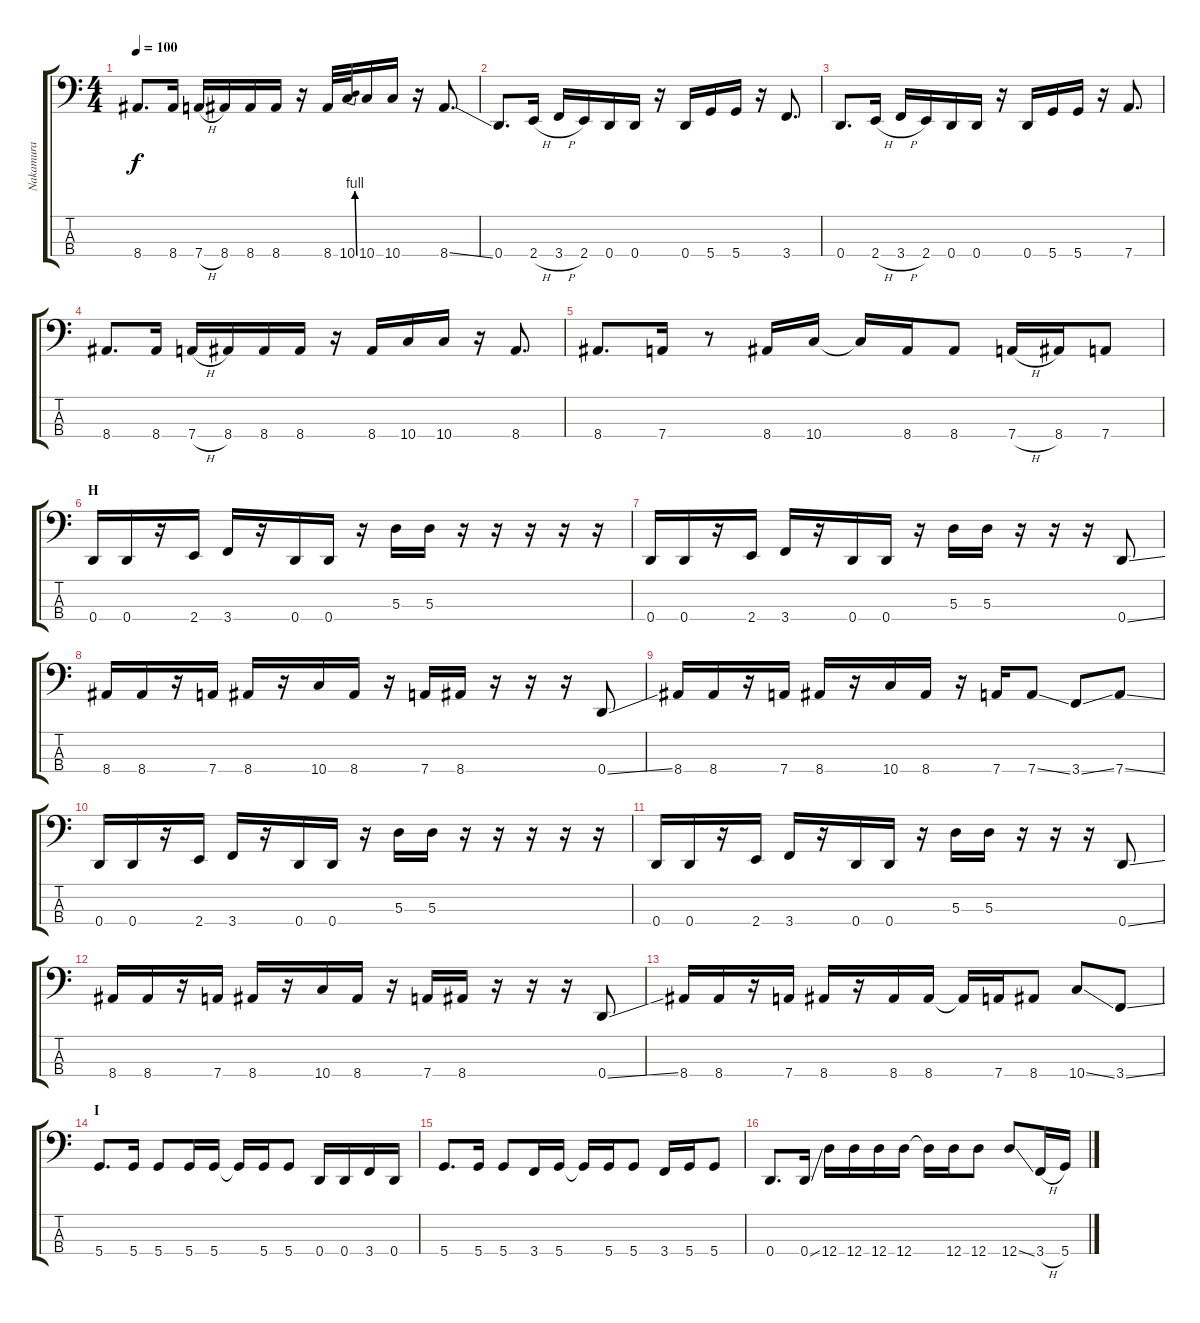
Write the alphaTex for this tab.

\track ("Nakamura" "Nakamura") {instrument electricbassfinger}
\staff {score tabs}
\tuning (G2 D2 A1 D1) {hide}
\ts (4 4)
\tempo 100
\clef f4
\ks c
8.4.8{d dy f} 8.4.16 7.4{h}.16 8.4.16 8.4.16 8.4.16 r.16 8.4.32 10.4{be (bend 0 0 60 4)}.32 10.4.16 10.4.16 r.16 8.4{ss}.8{d} |
0.4.8{d} 2.4{h}.16 3.4{h}.16 2.4.16 0.4.16 0.4.16 r.16 0.4.16 5.4.16 5.4.16 r.16 3.4.8{d} |
0.4.8{d} 2.4{h}.16 3.4{h}.16 2.4.16 0.4.16 0.4.16 r.16 0.4.16 5.4.16 5.4.16 r.16 7.4.8{d} |
8.4.8{d} 8.4.16 7.4{h}.16 8.4.16 8.4.16 8.4.16 r.16 8.4.16 10.4.16 10.4.16 r.16 8.4.8{d} |
8.4.8{d} 7.4.16 r.8 8.4.16 10.4.16 10.4{t}.16 8.4.16 8.4.8 7.4{h}.16 8.4.16 7.4.8 |
\section ("" "H")
0.4.16 0.4.16 r.16 2.4.16 3.4.16 r.16 0.4.16 0.4.16 r.16 5.3.16 5.3.16 r.16 r.16 r.16 r.16 r.16 |
0.4.16 0.4.16 r.16 2.4.16 3.4.16 r.16 0.4.16 0.4.16 r.16 5.3.16 5.3.16 r.16 r.16 r.16 0.4{ss}.8 |
8.4.16 8.4.16 r.16 7.4.16 8.4.16 r.16 10.4.16 8.4.16 r.16 7.4.16 8.4.16 r.16 r.16 r.16 0.4{ss}.8 |
8.4.16 8.4.16 r.16 7.4.16 8.4.16 r.16 10.4.16 8.4.16 r.16 7.4.16 7.4{ss}.8 3.4{ss}.8 7.4{ss}.8 |
0.4.16 0.4.16 r.16 2.4.16 3.4.16 r.16 0.4.16 0.4.16 r.16 5.3.16 5.3.16 r.16 r.16 r.16 r.16 r.16 |
0.4.16 0.4.16 r.16 2.4.16 3.4.16 r.16 0.4.16 0.4.16 r.16 5.3.16 5.3.16 r.16 r.16 r.16 0.4{ss}.8 |
8.4.16 8.4.16 r.16 7.4.16 8.4.16 r.16 10.4.16 8.4.16 r.16 7.4.16 8.4.16 r.16 r.16 r.16 0.4{ss}.8 |
8.4.16 8.4.16 r.16 7.4.16 8.4.16 r.16 8.4.16 8.4.16 8.4{t}.16 7.4.16 8.4.8 10.4{ss}.8 3.4{ss}.8 |
\section ("" "I")
5.4.8{d} 5.4.16 5.4.8 5.4.16 5.4.16 5.4{t}.16 5.4.16 5.4.8 0.4.16 0.4.16 3.4.16 0.4.16 |
5.4.8{d} 5.4.16 5.4.8 3.4.16 5.4.16 5.4{t}.16 5.4.16 5.4.8 3.4.16 5.4.16 5.4.8 |
0.4.8{d} 0.4{ss}.16 12.4.16 12.4.16 12.4.16 12.4.16 12.4{t}.16 12.4.16 12.4.8 12.4{ss}.8 3.4{h}.16 5.4.16
